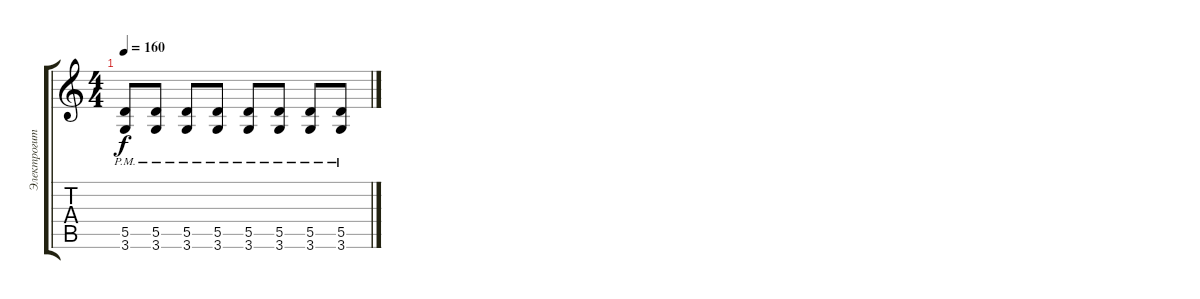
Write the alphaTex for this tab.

\track ("Электрогитара" "Электрогит") {instrument overdrivenguitar}
\staff {score tabs}
\tuning (E4 B3 G3 D3 A2 E2) {hide}
\ts (4 4)
\tempo 160
\clef g2
\ks c
(5.5{pm} 3.6{pm}).8{dy f} (5.5{pm} 3.6{pm}).8 (5.5{pm} 3.6{pm}).8 (5.5{pm} 3.6{pm}).8 (5.5{pm} 3.6{pm}).8 (5.5{pm} 3.6{pm}).8 (5.5{pm} 3.6{pm}).8 (5.5{pm} 3.6{pm}).8
